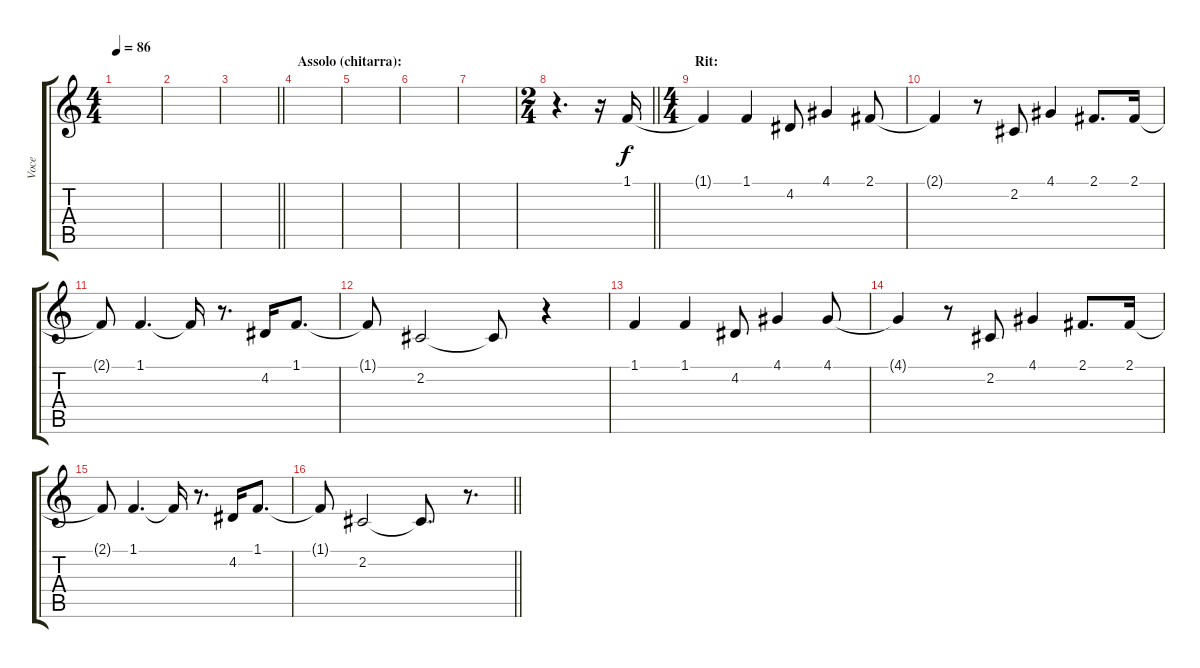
\track ("Voce" "Voce") {instrument clarinet}
\staff {score tabs}
\tuning (E4 B3 G3 D3 A2 E2) {hide}
\ts (4 4)
\tempo 86
\clef g2
\ks c
|
|
\barLineRight lightlight
|
\section ("" "Assolo (chitarra):")
|
|
|
|
\ts (2 4)
\barLineRight lightlight
r.4{d} r.16 1.1.16 |
\ts (4 4)
\section ("" "Rit:")
1.1{t}.4 1.1.4 4.2.8 4.1.4 2.1.8 |
2.1{t}.4 r.8 2.2.8 4.1.4 2.1.8{d} 2.1.16 |
2.1{t}.8 1.1.4{d} 1.1{t}.16 r.8{d} 4.2.16 1.1.8{d} |
1.1{t}.8 2.2.2 2.2{t}.8 r.4 |
1.1.4 1.1.4 4.2.8 4.1.4 4.1.8 |
4.1{t}.4 r.8 2.2.8 4.1.4 2.1.8{d} 2.1.16 |
2.1{t}.8 1.1.4{d} 1.1{t}.16 r.8{d} 4.2.16 1.1.8{d} |
\barLineRight lightlight
1.1{t}.8 2.2.2 2.2{t}.8{d} r.8{d}
